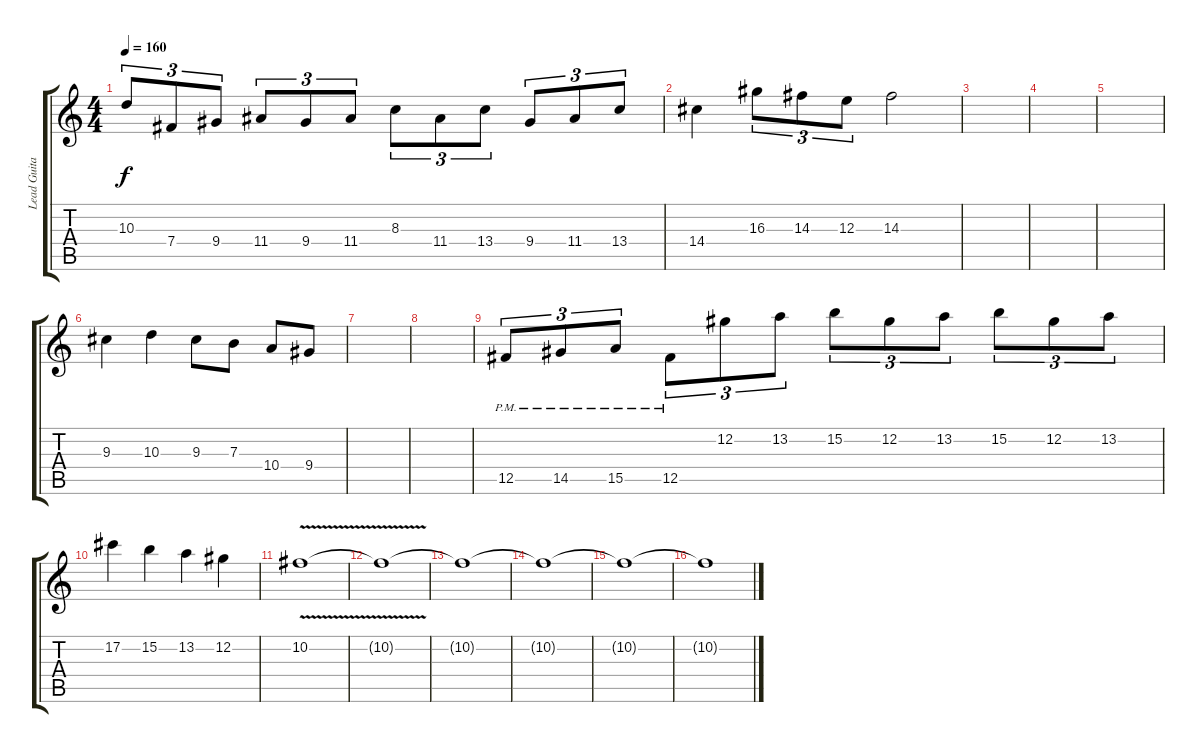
\track ("Lead Guitar" "Lead Guita") {instrument distortionguitar}
\staff {score tabs}
\tuning (Db4 Ab3 E3 B2 Gb2 Db2) {hide}
\ts (4 4)
\tempo 160
\clef g2
\ks c
10.3.8{tu (3 2) dy f} 7.4.8{tu (3 2)} 9.4.8{tu (3 2)} 11.4.8{tu (3 2)} 9.4.8{tu (3 2)} 11.4.8{tu (3 2)} 8.3.8{tu (3 2)} 11.4.8{tu (3 2)} 13.4.8{tu (3 2)} 9.4.8{tu (3 2)} 11.4.8{tu (3 2)} 13.4.8{tu (3 2)} |
14.4.4 16.3.8{tu (3 2)} 14.3.8{tu (3 2)} 12.3.8{tu (3 2)} 14.3.2 |
|
|
|
9.3.4 10.3.4 9.3.8 7.3.8 10.4.8 9.4.8 |
|
|
12.5{pm}.8{tu (3 2)} 14.5{pm}.8{tu (3 2)} 15.5{pm}.8{tu (3 2)} 12.5{pm}.8{tu (3 2)} 12.2.8{tu (3 2)} 13.2.8{tu (3 2)} 15.2.8{tu (3 2)} 12.2.8{tu (3 2)} 13.2.8{tu (3 2)} 15.2.8{tu (3 2)} 12.2.8{tu (3 2)} 13.2.8{tu (3 2)} |
17.2.4 15.2.4 13.2.4 12.2.4 |
10.2{v}.1 |
10.2{t}.1 |
10.2{t}.1 |
10.2{t}.1 |
10.2{t}.1 |
10.2{t}.1
